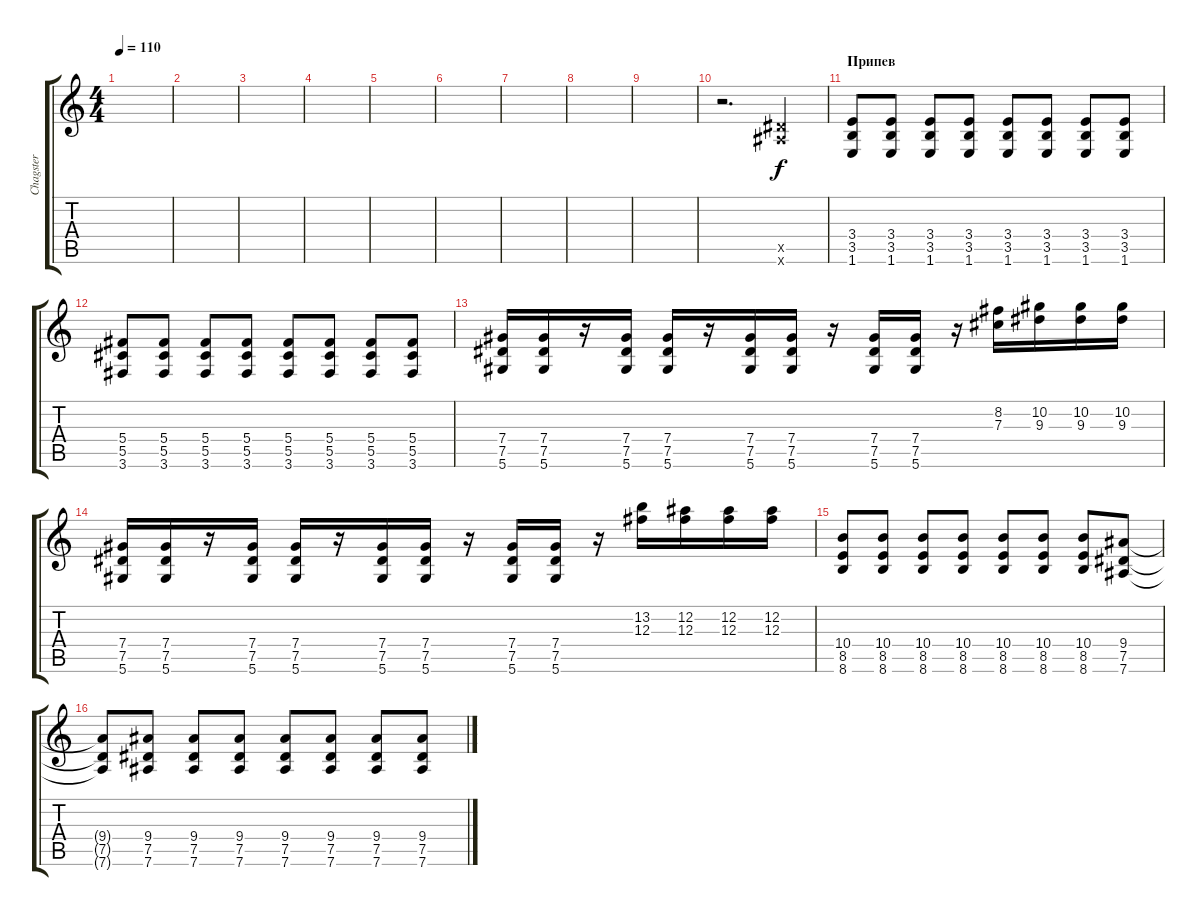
\track ("Chagster" "Chagster") {instrument distortionguitar}
\staff {score tabs}
\tuning (Eb4 Bb3 Gb3 Db3 Ab2 Eb2) {hide}
\ts (4 4)
\tempo 110
\clef g2
\ks c
|
|
|
|
|
|
|
|
|
r.2{d} (7.5{x} 7.6{x}).4 |
\section ("" "Припев")
(3.4 3.5 1.6).8 (3.4 3.5 1.6).8 (3.4 3.5 1.6).8 (3.4 3.5 1.6).8 (3.4 3.5 1.6).8 (3.4 3.5 1.6).8 (3.4 3.5 1.6).8 (3.4 3.5 1.6).8 |
(5.4 5.5 3.6).8 (5.4 5.5 3.6).8 (5.4 5.5 3.6).8 (5.4 5.5 3.6).8 (5.4 5.5 3.6).8 (5.4 5.5 3.6).8 (5.4 5.5 3.6).8 (5.4 5.5 3.6).8 |
(7.4 7.5 5.6).16 (7.4 7.5 5.6).16 r.16 (7.4 7.5 5.6).16 (7.4 7.5 5.6).16 r.16 (7.4 7.5 5.6).16 (7.4 7.5 5.6).16 r.16 (7.4 7.5 5.6).16 (7.4 7.5 5.6).16 r.16 (8.2 7.3).16 (10.2 9.3).16 (10.2 9.3).16 (10.2 9.3).16 |
(7.4 7.5 5.6).16 (7.4 7.5 5.6).16 r.16 (7.4 7.5 5.6).16 (7.4 7.5 5.6).16 r.16 (7.4 7.5 5.6).16 (7.4 7.5 5.6).16 r.16 (7.4 7.5 5.6).16 (7.4 7.5 5.6).16 r.16 (13.2 12.3).16 (12.2 12.3).16 (12.2 12.3).16 (12.2 12.3).16 |
(10.4 8.5 8.6).8 (10.4 8.5 8.6).8 (10.4 8.5 8.6).8 (10.4 8.5 8.6).8 (10.4 8.5 8.6).8 (10.4 8.5 8.6).8 (10.4 8.5 8.6).8 (9.4 7.5 7.6).8 |
(9.4{t} 7.5{t} 7.6{t}).8 (9.4 7.5 7.6).8 (9.4 7.5 7.6).8 (9.4 7.5 7.6).8 (9.4 7.5 7.6).8 (9.4 7.5 7.6).8 (9.4 7.5 7.6).8 (9.4 7.5 7.6).8
